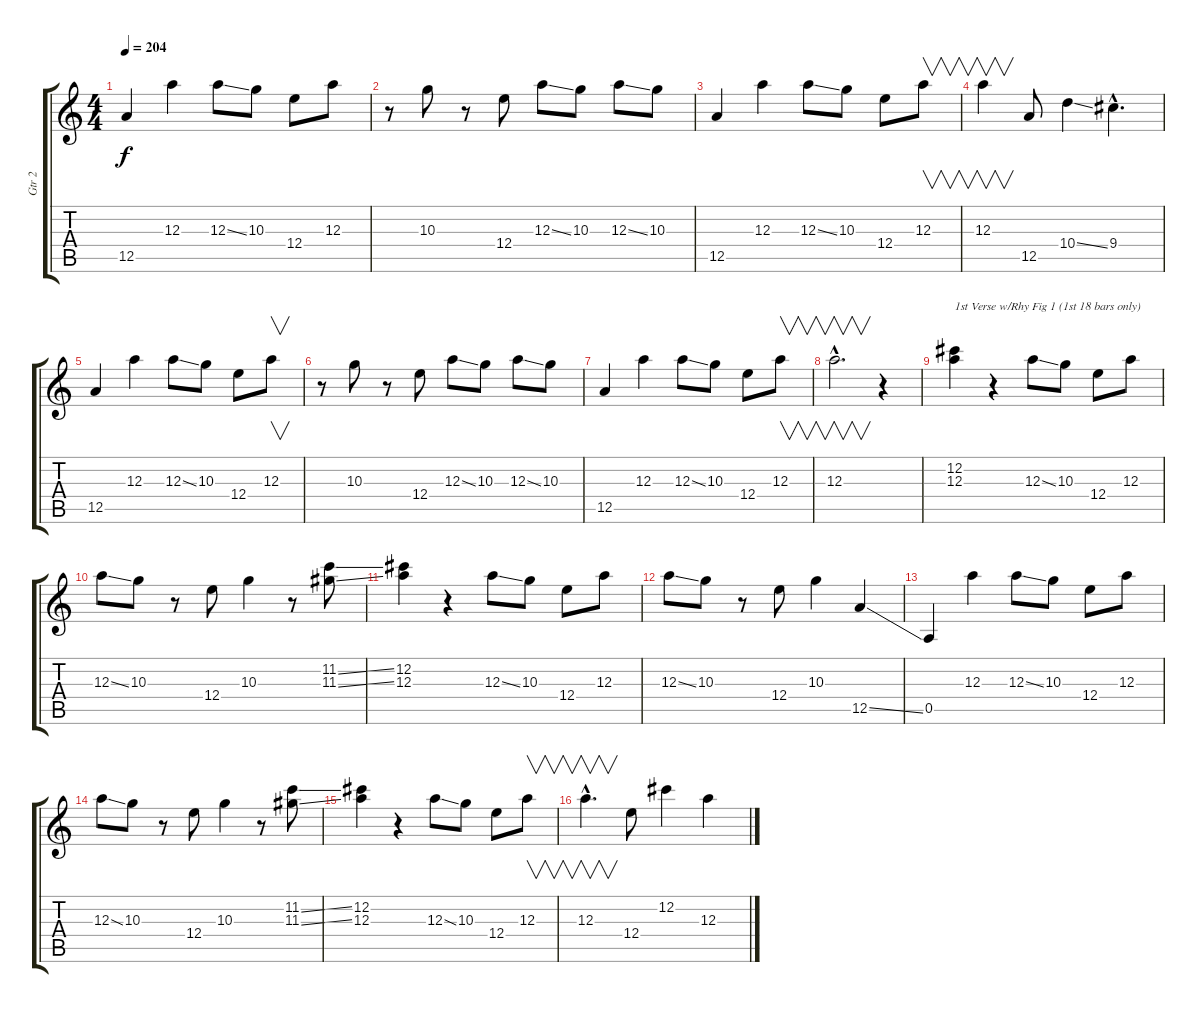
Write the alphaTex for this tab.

\track ("Gtr 2" "Gtr 2") {instrument electricguitarclean}
\staff {score tabs}
\tuning (E4 Db4 A3 E3 A2 E2) {hide}
\ts (4 4)
\tempo 204
\clef g2
\ks c
12.5.4{dy f} 12.3.4 12.3{ss}.8 10.3.8 12.4.8 12.3.8 |
r.8 10.3.8 r.8 12.4.8 12.3{ss}.8 10.3.8 12.3{ss}.8 10.3.8 |
12.5.4 12.3.4 12.3{ss}.8 10.3.8 12.4.8 12.3.8{v} |
12.3.4{v} 12.5.8 10.4{ss}.4 9.4{hac}.4{d} |
12.5.4 12.3.4 12.3{ss}.8 10.3.8 12.4.8 12.3.8{v} |
r.8 10.3.8 r.8 12.4.8 12.3{ss}.8 10.3.8 12.3{ss}.8 10.3.8 |
12.5.4 12.3.4 12.3{ss}.8 10.3.8 12.4.8 12.3.8{v} |
12.3{hac}.2{v d} r.4 |
(12.2 12.3).4{txt "1st Verse w/Rhy Fig 1 (1st 18 bars only)"} r.4 12.3{ss}.8 10.3.8 12.4.8 12.3.8 |
12.3{ss}.8 10.3.8 r.8 12.4.8 10.3.4 r.8 (11.2{ss} 11.3{ss}).8 |
(12.2 12.3).4 r.4 12.3{ss}.8 10.3.8 12.4.8 12.3.8 |
12.3{ss}.8 10.3.8 r.8 12.4.8 10.3.4 12.5{ss}.4 |
0.5.4 12.3.4 12.3{ss}.8 10.3.8 12.4.8 12.3.8 |
12.3{ss}.8 10.3.8 r.8 12.4.8 10.3.4 r.8 (11.2{ss} 11.3{ss}).8 |
(12.2 12.3).4 r.4 12.3{ss}.8 10.3.8 12.4.8 12.3.8{v} |
12.3{hac}.4{v d} 12.4.8 12.2.4 12.3.4
